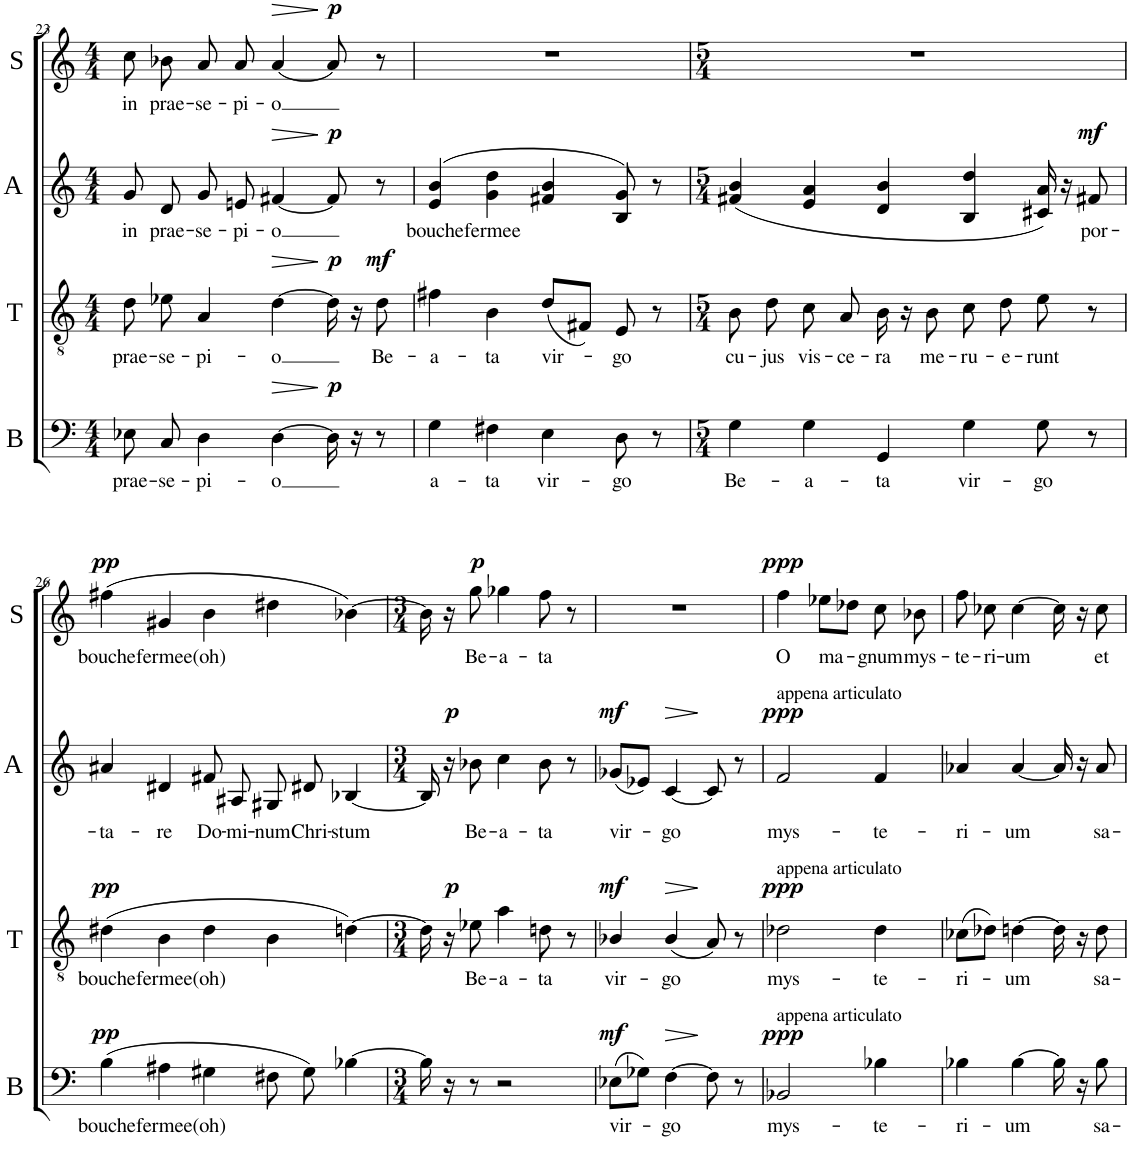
**kern	**text	**dynam	**kern	**text	**dynam	**kern	**text	**dynam	**kern	**text	**dynam
*part4	*part4	*part4	*part3	*part3	*part3	*part2	*part2	*part2	*part1	*part1	*part1
*staff4	*staff4	*staff4	*staff3	*staff3	*staff3	*staff2	*staff2	*staff2	*staff1	*staff1	*staff1
*I"Bass	*	*	*I"Tenor	*	*	*I"Alto	*	*	*I"Soprano	*	*
*I'B	*	*	*I'T	*	*	*I'A	*	*	*I'S	*	*
!!LO:PB:g=z
*clefF4	*	*	*clefGv2	*	*	*clefG2	*	*	*clefG2	*	*
*k[]	*	*	*k[]	*	*	*k[]	*	*	*k[]	*	*
*M4/4	*	*	*M4/4	*	*	*M4/4	*	*	*M4/4	*	*
=23	=23	=23	=23	=23	=23	=23	=23	=23	=23	=23	=23
!	!LO:LY:b	!	!	!LO:LY:b	!	!	!LO:LY:b	!	!	!LO:LY:b	!
8E-X\	prae-	.	8d\	prae-	.	8g/	in	.	8cc\	in	.
!	!LO:LY:b	!	!	!LO:LY:b	!	!	!LO:LY:b	!	!	!LO:LY:b	!
8C/	-se-	.	8e-X\	-se-	.	8d/	prae-	.	8b-X\	prae-	.
!	!LO:LY:b	!	!	!LO:LY:b	!	!	!LO:LY:b	!	!	!LO:LY:b	!
4D\	-pi-	.	4A/	-pi-	.	8g/	-se-	.	8a/	-se-	.
!	!	!	!	!	!	!	!LO:LY:b	!	!	!LO:LY:b	!
.	.	.	.	.	.	8en/	-pi-	.	8a/	-pi-	.
!	!LO:LY:b	!LO:HP:b	!	!LO:LY:b	!LO:HP:b	!	!LO:LY:b	!LO:HP:b	!	!LO:LY:b	!LO:HP:b
[4D\	-o	>	[4d\	-o	>	[4f#X/	-o	>	[4a/	-o	>
!	!	!LO:DY:n=1:a	!	!	!LO:DY:n=1:a	!	!	!LO:DY:n=1:a	!	!	!LO:DY:n=1:a
16D\]	.	] p	16d\]	.	] p	8f#/]	.	] p	8a/]	.	] p
16r	.	.	16r	.	.	.	.	.	.	.	.
!	!	!	!	!LO:LY:b	!LO:DY:n=2:a	!	!	!	!	!	!
8r	.	.	8d\	Be-	mf	8r	.	.	8r	.	.
=24	=24	=24	=24	=24	=24	=24	=24	=24	=24	=24	=24
!	!LO:LY:b	!	!	!LO:LY:b	!	!	!LO:LY:b	!	!	!	!
4G\	a-	.	4f#X\	-a-	.	(4e/ 4b/	bouche	.	1r	.	.
!	!LO:LY:b	!	!	!LO:LY:b	!	!	!LO:LY:b	!	!	!	!
4F#X\	-ta	.	4B\	-ta	.	4g\ 4dd\	fermee	.	.	.	.
!	!LO:LY:b	!	!	!LO:LY:b	!	!	!	!	!	!	!
4E\	vir-	.	(8d/L	vir-	.	4f#X/ 4b/	.	.	.	.	.
.	.	.	8F#X/J)	.	.	.	.	.	.	.	.
!	!LO:LY:b	!	!	!LO:LY:b	!	!	!	!	!	!	!
8D\	-go	.	8E/	-go	.	8B/ 8g/)	.	.	.	.	.
8r	.	.	8r	.	.	8r	.	.	.	.	.
=25	=25	=25	=25	=25	=25	=25	=25	=25	=25	=25	=25
*M5/4	*	*	*M5/4	*	*	*M5/4	*	*	*M5/4	*	*
!	!LO:LY:b	!	!	!LO:LY:b	!	!	!	!	!	!	!
4G\	Be-	.	8B\	cu-	.	(4f#X/ 4b/	.	.	4%5r	.	.
!	!	!	!	!LO:LY:b	!	!	!	!	!	!	!
.	.	.	8d\	-jus	.	.	.	.	.	.	.
!	!LO:LY:b	!	!	!LO:LY:b	!	!	!	!	!	!	!
4G\	-a-	.	8c\	vis-	.	4e/ 4a/	.	.	.	.	.
!	!	!	!	!LO:LY:b	!	!	!	!	!	!	!
.	.	.	8A/	-ce-	.	.	.	.	.	.	.
!	!LO:LY:b	!	!	!LO:LY:b	!	!	!	!	!	!	!
4GG/	-ta	.	16B\	-ra	.	4d/ 4b/	.	.	.	.	.
.	.	.	16r	.	.	.	.	.	.	.	.
!	!	!	!	!LO:LY:b	!	!	!	!	!	!	!
.	.	.	8B\	me-	.	.	.	.	.	.	.
!	!LO:LY:b	!	!	!LO:LY:b	!	!	!	!	!	!	!
4G\	vir-	.	8c\	-ru-	.	4B/ 4dd/	.	.	.	.	.
!	!	!	!	!LO:LY:b	!	!	!	!	!	!	!
.	.	.	8d\	-e-	.	.	.	.	.	.	.
!	!LO:LY:b	!	!	!LO:LY:b	!	!	!	!	!	!	!
8G\	-go	.	8e\	-runt	.	16c#X/ 16a/)	.	.	.	.	.
.	.	.	.	.	.	16r	.	.	.	.	.
!	!	!	!	!	!	!	!LO:LY:b	!LO:DY:a	!	!	!
8r	.	.	8r	.	.	8f#X/	por-	mf	.	.	.
!!LO:LB:g=z
=26	=26	=26	=26	=26	=26	=26	=26	=26	=26	=26	=26
!	!LO:LY:b	!LO:DY:a	!	!LO:LY:b	!LO:DY:a	!	!LO:LY:b	!	!	!LO:LY:b	!LO:DY:a
(4B\	bouche	pp	(4d#X\	bouche	pp	4a#X/	-ta-	.	(4ff#X\	bouche	pp
!	!LO:LY:b	!	!	!LO:LY:b	!	!	!LO:LY:b	!	!	!LO:LY:b	!
4A#X\	fermee	.	4B\	fermee	.	4d#X/	-re	.	4g#X/	fermee	.
!	!LO:LY:b	!	!	!LO:LY:b	!	!	!LO:LY:b	!	!	!LO:LY:b	!
4G#X\	(oh)	.	4d#\	(oh)	.	8f#X/	Do-	.	4b\	(oh)	.
!	!	!	!	!	!	!	!LO:LY:b	!	!	!	!
.	.	.	.	.	.	8A#X/	-mi-	.	.	.	.
!	!	!	!	!	!	!	!LO:LY:b	!	!	!	!
8F#X\	.	.	4B\	.	.	8G#X/	-num	.	4dd#X\	.	.
!	!	!	!	!	!	!	!LO:LY:b	!	!	!	!
8G#\)	.	.	.	.	.	8d#X/	Chri-	.	.	.	.
!	!	!	!	!	!	!	!LO:LY:b	!	!	!	!
[4B-X\	.	.	[4dn\)	.	.	[4B-X/	-stum	.	[4b-X\)	.	.
=27	=27	=27	=27	=27	=27	=27	=27	=27	=27	=27	=27
*M3/4	*	*	*M3/4	*	*	*M3/4	*	*	*M3/4	*	*
16B-\]	.	.	16d\]	.	.	16B-/]	.	.	16b-\]	.	.
!	!	!	!	!	!LO:DY:a	!	!	!LO:DY:a	!	!	!
16r	.	.	16r	.	p	16r	.	p	16r	.	.
!	!	!	!	!LO:LY:b	!	!	!LO:LY:b	!	!	!LO:LY:b	!LO:DY:a
8r	.	.	8e-X\	Be-	.	8b-X\	Be-	.	8gg\	Be-	p
!	!	!	!	!LO:LY:b	!	!	!LO:LY:b	!	!	!LO:LY:b	!
2r	.	.	4a\	-a-	.	4cc\	-a-	.	4gg-X\	-a-	.
!	!	!	!	!LO:LY:b	!	!	!LO:LY:b	!	!	!LO:LY:b	!
.	.	.	8dn\	-ta	.	8b-\	-ta	.	8ff\	-ta	.
.	.	.	8r	.	.	8r	.	.	8r	.	.
=28	=28	=28	=28	=28	=28	=28	=28	=28	=28	=28	=28
!	!LO:LY:b	!LO:DY:a	!	!LO:LY:b	!LO:DY:a	!	!LO:LY:b	!LO:DY:a	!	!	!
(8E-X\L	vir-	mf	4B-X/	vir-	mf	(8g-X/L	vir-	mf	2.r	.	.
8G-X\J)	.	.	.	.	.	8e-X/J)	.	.	.	.	.
!	!LO:LY:b	!LO:HP:b	!	!LO:LY:b	!LO:HP:b	!	!LO:LY:b	!LO:HP:b	!	!	!
[4F\	-go	>	(4B-/	-go	>	[4c/	-go	>	.	.	.
8F\]	.	]	8A/)	.	]	8c/]	.	]	.	.	.
8r	.	.	8r	.	.	8r	.	.	.	.	.
=29	=29	=29	=29	=29	=29	=29	=29	=29	=29	=29	=29
!	!	!	!	!	!	!LO:TX:a:t=appena articulato	!	!	!	!	!
!	!	!	!LO:TX:a:t=appena articulato	!	!	!	!	!	!	!	!
!LO:TX:a:t=appena articulato	!	!	!	!	!	!	!	!	!	!	!
!	!LO:LY:b	!LO:DY:a	!	!LO:LY:b	!LO:DY:a	!	!LO:LY:b	!LO:DY:a	!	!LO:LY:b	!LO:DY:a
2BB-X/	mys-	ppp	2d-X\	mys-	ppp	2f/	mys-	ppp	4ff\	O	ppp
!	!	!	!	!	!	!	!	!	!	!LO:LY:b	!
.	.	.	.	.	.	.	.	.	8ee-X\L	ma-	.
.	.	.	.	.	.	.	.	.	8dd-X\J	.	.
!	!LO:LY:b	!	!	!LO:LY:b	!	!	!LO:LY:b	!	!	!LO:LY:b	!
4B-X\	-te-	.	4d-\	-te-	.	4f/	-te-	.	8cc\	-gnum	.
!	!	!	!	!	!	!	!	!	!	!LO:LY:b	!
.	.	.	.	.	.	.	.	.	8b-X\	mys-	.
=30	=30	=30	=30	=30	=30	=30	=30	=30	=30	=30	=30
!	!LO:LY:b	!	!	!LO:LY:b	!	!	!LO:LY:b	!	!	!LO:LY:b	!
4B-X\	-ri-	.	(8c-X\L	-ri-	.	4a-X/	-ri-	.	8ff\	-te-	.
!	!	!	!	!	!	!	!	!	!	!LO:LY:b	!
.	.	.	8d-X\J)	.	.	.	.	.	8cc-X\	-ri-	.
!	!LO:LY:b	!	!	!LO:LY:b	!	!	!LO:LY:b	!	!	!LO:LY:b	!
[4B-\	-um	.	[4dn\	-um	.	[4a-/	-um	.	[4cc-\	-um	.
16B-\]	.	.	16d\]	.	.	16a-/]	.	.	16cc-\]	.	.
16r	.	.	16r	.	.	16r	.	.	16r	.	.
!	!LO:LY:b	!	!	!LO:LY:b	!	!	!LO:LY:b	!	!	!LO:LY:b	!
8B-\	sa-	.	8d\	sa-	.	8a-/	sa-	.	8cc-\	et	.
=	=	=	=	=	=	=	=	=	=	=	=
*-	*-	*-	*-	*-	*-	*-	*-	*-	*-	*-	*-
